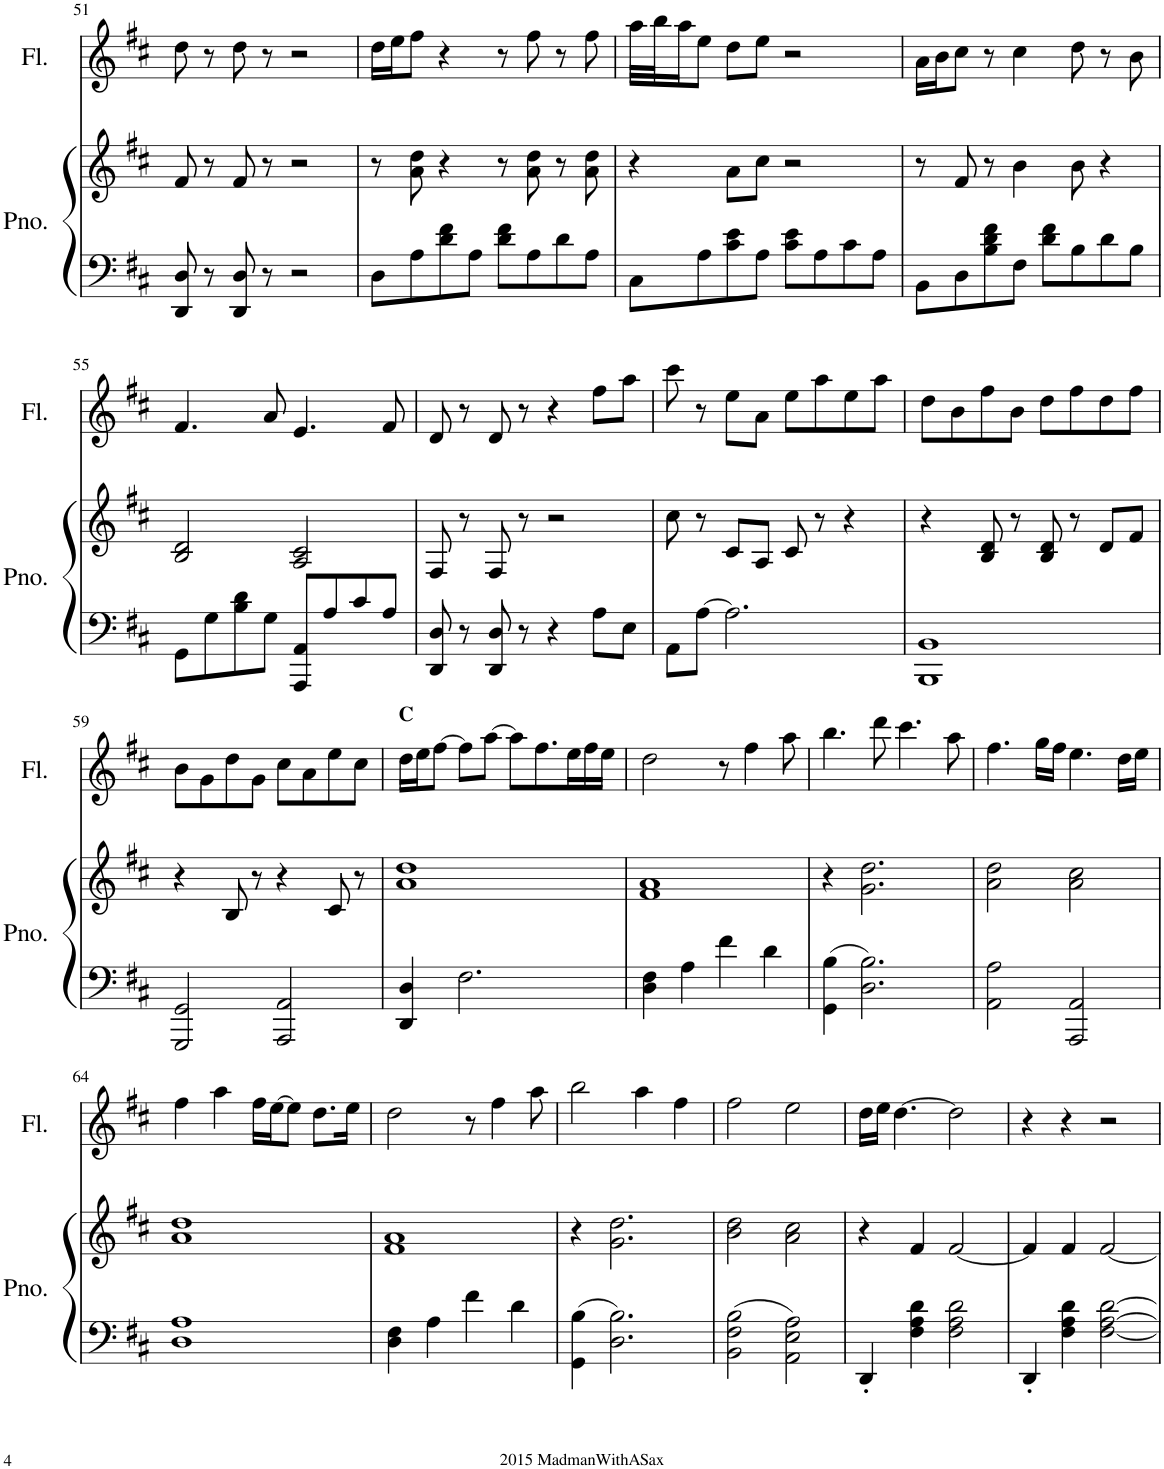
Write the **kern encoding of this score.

**kern	**kern	**kern
*part2	*part2	*part1
*staff3	*staff2	*staff1
*I"Piano	*	*I"Flute
*I'Pno.	*	*I'Fl.
!!LO:PB:g=z
*clefF4	*clefG2	*clefG2
*k[f#c#]	*k[f#c#]	*k[f#c#]
*M4/4	*M4/4	*M4/4
=51	=51	=51
8DD/ 8D/	8f#/	8dd\
8r	8r	8r
8DD/ 8D/	8f#/	8dd\
8r	8r	8r
2r	2r	2r
=52	=52	=52
8D\L	8r	16dd\LL
.	.	16ee\J
8A\	8a\ 8dd\	8ff#\J
8d\ 8f#\	4r	4r
8A\J	.	.
8d\ 8f#\L	8r	8r
8A\	8a\ 8dd\	8ff#\
8d\	8r	8r
8A\J	8a\ 8dd\	8ff#\
=53	=53	=53
8C#\L	4r	32aa\LLL
.	.	32bb\J
.	.	16aa\J
8A\	.	8ee\J
8c#\ 8e\	8a\L	8dd\L
8A\J	8cc#\J	8ee\J
8c#\ 8e\L	2r	2r
8A\	.	.
8c#\	.	.
8A\J	.	.
=54	=54	=54
8BB\L	8r	16a\LL
.	.	16b\J
8D\	8f#/	8cc#\J
8B\ 8d\ 8f#\	8r	8r
8F#\J	4b\	4cc#\
8d\ 8f#\L	.	.
8B\	8b\	8dd\
8d\	4r	8r
8B\J	.	8b\
!!LO:LB:g=z
=55	=55	=55
8GG\L	2B/ 2d/	4.f#/
8G\	.	.
8B\ 8d\	.	.
8G\J	.	8a/
8AAA/ 8AA/L	2A/ 2c#/	4.e/
8A/	.	.
8c#/	.	.
8A/J	.	8f#/
=56	=56	=56
8DD/ 8D/	8F#/	8d/
8r	8r	8r
8DD/ 8D/	8F#/	8d/
8r	8r	8r
4r	2r	4r
8A\L	.	8ff#\L
8E\J	.	8aa\J
=57	=57	=57
8AA\L	8cc#\	8ccc#\
[8A\J	8r	8r
2.A\]	8c#/L	8ee\L
.	8A/J	8a\J
.	8c#/	8ee\L
.	8r	8aa\
.	4r	8ee\
.	.	8aa\J
=58	=58	=58
1BBB 1BB	4r	8dd\L
.	.	8b\
.	8B/ 8d/	8ff#\
.	8r	8b\J
.	8B/ 8d/	8dd\L
.	8r	8ff#\
.	8d/L	8dd\
.	8f#/J	8ff#\J
!!LO:LB:g=z
=59	=59	=59
2GGG/ 2GG/	4r	8b\L
.	.	8g\
.	8B/	8dd\
.	8r	8g\J
2AAA/ 2AA/	4r	8cc#\L
.	.	8a\
.	8c#/	8ee\
.	8r	8cc#\J
=60	=60	=60
!	!	!LO:TX:a:B:t=C
4DD/ 4D/	1a 1dd	16dd\LL
.	.	16ee\J
.	.	[8ff#\J
2.F#\	.	8ff#\L]
.	.	[8aa\J
.	.	8aa\L]
.	.	8.ff#\
.	.	16ee\L
.	.	16ff#\
.	.	16ee\JJ
=61	=61	=61
4D\ 4F#\	1f# 1a	2dd\
4A\	.	.
4f#\	.	8r
.	.	4ff#\
4d\	.	.
.	.	8aa\
=62	=62	=62
4GG\ 4B\	4r	4.bb\
2.D\ 2.B\	2.g\ 2.dd\	.
.	.	8ddd\
.	.	4.ccc#\
.	.	8aa\
=63	=63	=63
2AA\ 2A\	2a\ 2dd\	4.ff#\
.	.	16gg\LL
.	.	16ff#\JJ
2AAA/ 2AA/	2a\ 2cc#\	4.ee\
.	.	16dd\LL
.	.	16ee\JJ
!!LO:LB:g=z
=64	=64	=64
1D 1A	1a 1dd	4ff#\
.	.	4aa\
.	.	16ff#\LL
.	.	[16ee\J
.	.	8ee\J]
.	.	8.dd\L
.	.	16ee\Jk
=65	=65	=65
4D\ 4F#\	1f# 1a	2dd\
4A\	.	.
4f#\	.	8r
.	.	4ff#\
4d\	.	.
.	.	8aa\
=66	=66	=66
4GG\ 4B\	4r	2bb\
2.D\ 2.B\	2.g\ 2.dd\	.
.	.	4aa\
.	.	4ff#\
=67	=67	=67
2BB\ 2F#\ 2B\	2b\ 2dd\	2ff#\
2AA\ 2E\ 2A\	2a\ 2cc#\	2ee\
=68	=68	=68
4DD'/	4r	16dd\LL
.	.	16ee\JJ
.	.	[4.dd\
4F#\ 4A\ 4d\	4f#/	.
2F#\ 2A\ 2d\	[2f#/	2dd\]
=69	=69	=69
4DD'/	4f#/]	4r
4F#\ 4A\ 4d\	4f#/	4r
[2F#\ [2A\ [2d\	[2f#/	2r
=	=	=
*-	*-	*-
